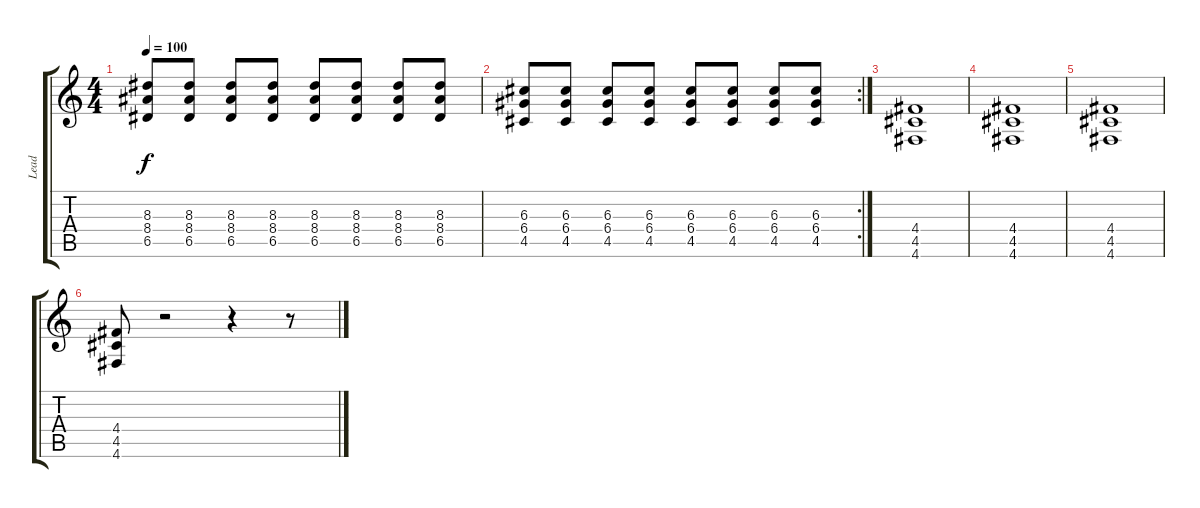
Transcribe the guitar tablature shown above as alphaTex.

\track ("Lead" "Lead") {instrument acousticguitarsteel}
\staff {score tabs}
\tuning (E4 B3 G3 D3 A2 D2) {hide}
\ts (4 4)
\tempo 100
\clef g2
\ks c
(8.3 8.4 6.5).8{dy f} (8.3 8.4 6.5).8 (8.3 8.4 6.5).8 (8.3 8.4 6.5).8 (8.3 8.4 6.5).8 (8.3 8.4 6.5).8 (8.3 8.4 6.5).8 (8.3 8.4 6.5).8 |
\rc 2
(6.3 6.4 4.5).8 (6.3 6.4 4.5).8 (6.3 6.4 4.5).8 (6.3 6.4 4.5).8 (6.3 6.4 4.5).8 (6.3 6.4 4.5).8 (6.3 6.4 4.5).8 (6.3 6.4 4.5).8 |
(4.4 4.5 4.6).1 |
(4.4 4.5 4.6).1 |
(4.4 4.5 4.6).1 |
(4.4 4.5 4.6).8 r.2 r.4 r.8
